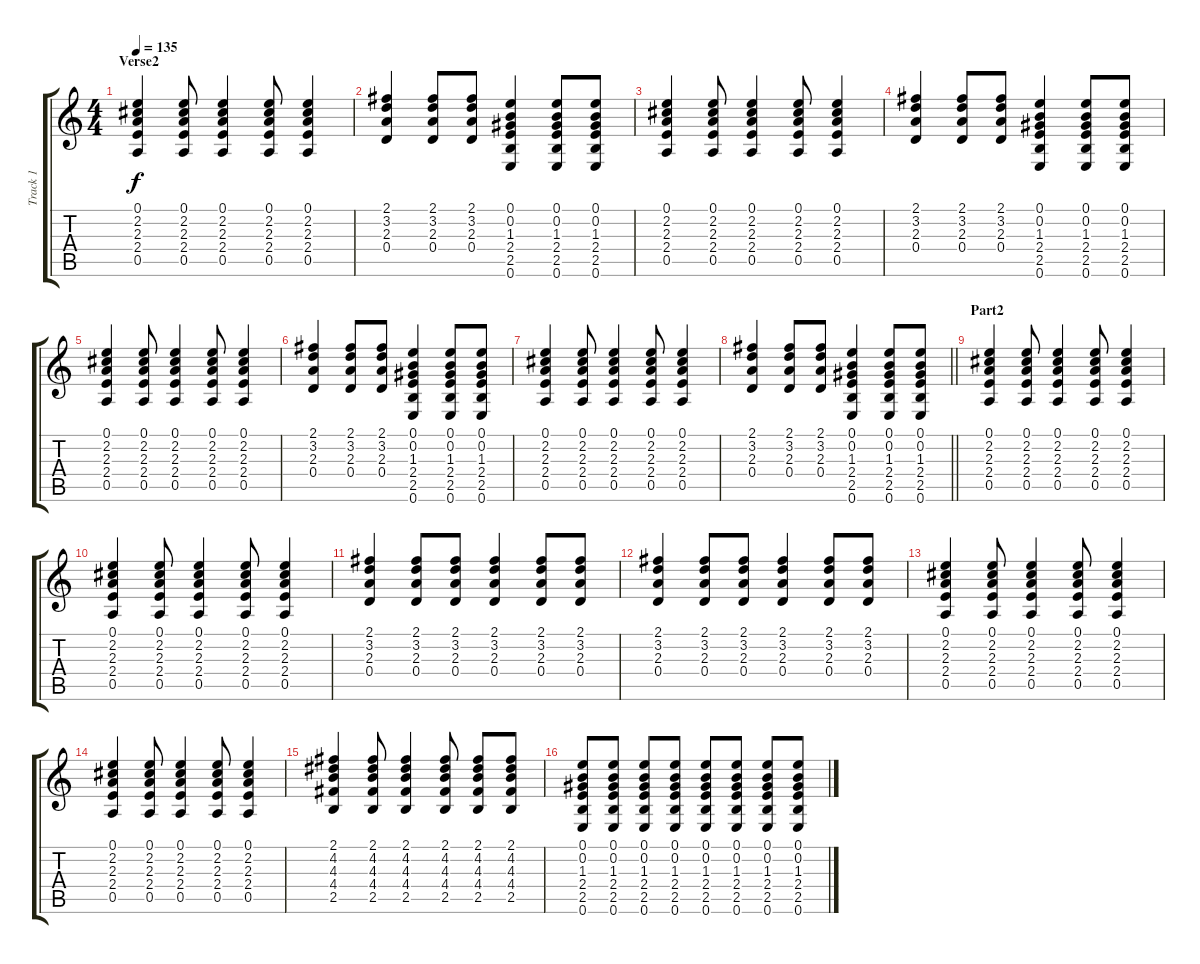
\track ("Track 1" "Track 1") {instrument acousticguitarsteel}
\staff {score tabs}
\tuning (E4 B3 G3 D3 A2 E2) {hide}
\ts (4 4)
\section ("" "Verse2")
\tempo 135
\clef g2
\ks c
(0.1 2.2 2.3 2.4 0.5).4{dy f} (0.1 2.2 2.3 2.4 0.5).8 (0.1 2.2 2.3 2.4 0.5).4 (0.1 2.2 2.3 2.4 0.5).8 (0.1 2.2 2.3 2.4 0.5).4 |
(2.1 3.2 2.3 0.4).4 (2.1 3.2 2.3 0.4).8 (2.1 3.2 2.3 0.4).8 (0.1 0.2 1.3 2.4 2.5 0.6).4 (0.1 0.2 1.3 2.4 2.5 0.6).8 (0.1 0.2 1.3 2.4 2.5 0.6).8 |
(0.1 2.2 2.3 2.4 0.5).4 (0.1 2.2 2.3 2.4 0.5).8 (0.1 2.2 2.3 2.4 0.5).4 (0.1 2.2 2.3 2.4 0.5).8 (0.1 2.2 2.3 2.4 0.5).4 |
(2.1 3.2 2.3 0.4).4 (2.1 3.2 2.3 0.4).8 (2.1 3.2 2.3 0.4).8 (0.1 0.2 1.3 2.4 2.5 0.6).4 (0.1 0.2 1.3 2.4 2.5 0.6).8 (0.1 0.2 1.3 2.4 2.5 0.6).8 |
(0.1 2.2 2.3 2.4 0.5).4 (0.1 2.2 2.3 2.4 0.5).8 (0.1 2.2 2.3 2.4 0.5).4 (0.1 2.2 2.3 2.4 0.5).8 (0.1 2.2 2.3 2.4 0.5).4 |
(2.1 3.2 2.3 0.4).4 (2.1 3.2 2.3 0.4).8 (2.1 3.2 2.3 0.4).8 (0.1 0.2 1.3 2.4 2.5 0.6).4 (0.1 0.2 1.3 2.4 2.5 0.6).8 (0.1 0.2 1.3 2.4 2.5 0.6).8 |
(0.1 2.2 2.3 2.4 0.5).4 (0.1 2.2 2.3 2.4 0.5).8 (0.1 2.2 2.3 2.4 0.5).4 (0.1 2.2 2.3 2.4 0.5).8 (0.1 2.2 2.3 2.4 0.5).4 |
\barLineRight lightlight
(2.1 3.2 2.3 0.4).4 (2.1 3.2 2.3 0.4).8 (2.1 3.2 2.3 0.4).8 (0.1 0.2 1.3 2.4 2.5 0.6).4 (0.1 0.2 1.3 2.4 2.5 0.6).8 (0.1 0.2 1.3 2.4 2.5 0.6).8 |
\section ("" "Part2")
(0.1 2.2 2.3 2.4 0.5).4 (0.1 2.2 2.3 2.4 0.5).8 (0.1 2.2 2.3 2.4 0.5).4 (0.1 2.2 2.3 2.4 0.5).8 (0.1 2.2 2.3 2.4 0.5).4 |
(0.1 2.2 2.3 2.4 0.5).4 (0.1 2.2 2.3 2.4 0.5).8 (0.1 2.2 2.3 2.4 0.5).4 (0.1 2.2 2.3 2.4 0.5).8 (0.1 2.2 2.3 2.4 0.5).4 |
(2.1 3.2 2.3 0.4).4 (2.1 3.2 2.3 0.4).8 (2.1 3.2 2.3 0.4).8 (2.1 3.2 2.3 0.4).4 (2.1 3.2 2.3 0.4).8 (2.1 3.2 2.3 0.4).8 |
(2.1 3.2 2.3 0.4).4 (2.1 3.2 2.3 0.4).8 (2.1 3.2 2.3 0.4).8 (2.1 3.2 2.3 0.4).4 (2.1 3.2 2.3 0.4).8 (2.1 3.2 2.3 0.4).8 |
(0.1 2.2 2.3 2.4 0.5).4 (0.1 2.2 2.3 2.4 0.5).8 (0.1 2.2 2.3 2.4 0.5).4 (0.1 2.2 2.3 2.4 0.5).8 (0.1 2.2 2.3 2.4 0.5).4 |
(0.1 2.2 2.3 2.4 0.5).4 (0.1 2.2 2.3 2.4 0.5).8 (0.1 2.2 2.3 2.4 0.5).4 (0.1 2.2 2.3 2.4 0.5).8 (0.1 2.2 2.3 2.4 0.5).4 |
(2.1 4.2 4.3 4.4 2.5).4 (2.1 4.2 4.3 4.4 2.5).8 (2.1 4.2 4.3 4.4 2.5).4 (2.1 4.2 4.3 4.4 2.5).8 (2.1 4.2 4.3 4.4 2.5).8 (2.1 4.2 4.3 4.4 2.5).8 |
(0.1 0.2 1.3 2.4 2.5 0.6).8 (0.1 0.2 1.3 2.4 2.5 0.6).8 (0.1 0.2 1.3 2.4 2.5 0.6).8 (0.1 0.2 1.3 2.4 2.5 0.6).8 (0.1 0.2 1.3 2.4 2.5 0.6).8 (0.1 0.2 1.3 2.4 2.5 0.6).8 (0.1 0.2 1.3 2.4 2.5 0.6).8 (0.1 0.2 1.3 2.4 2.5 0.6).8
